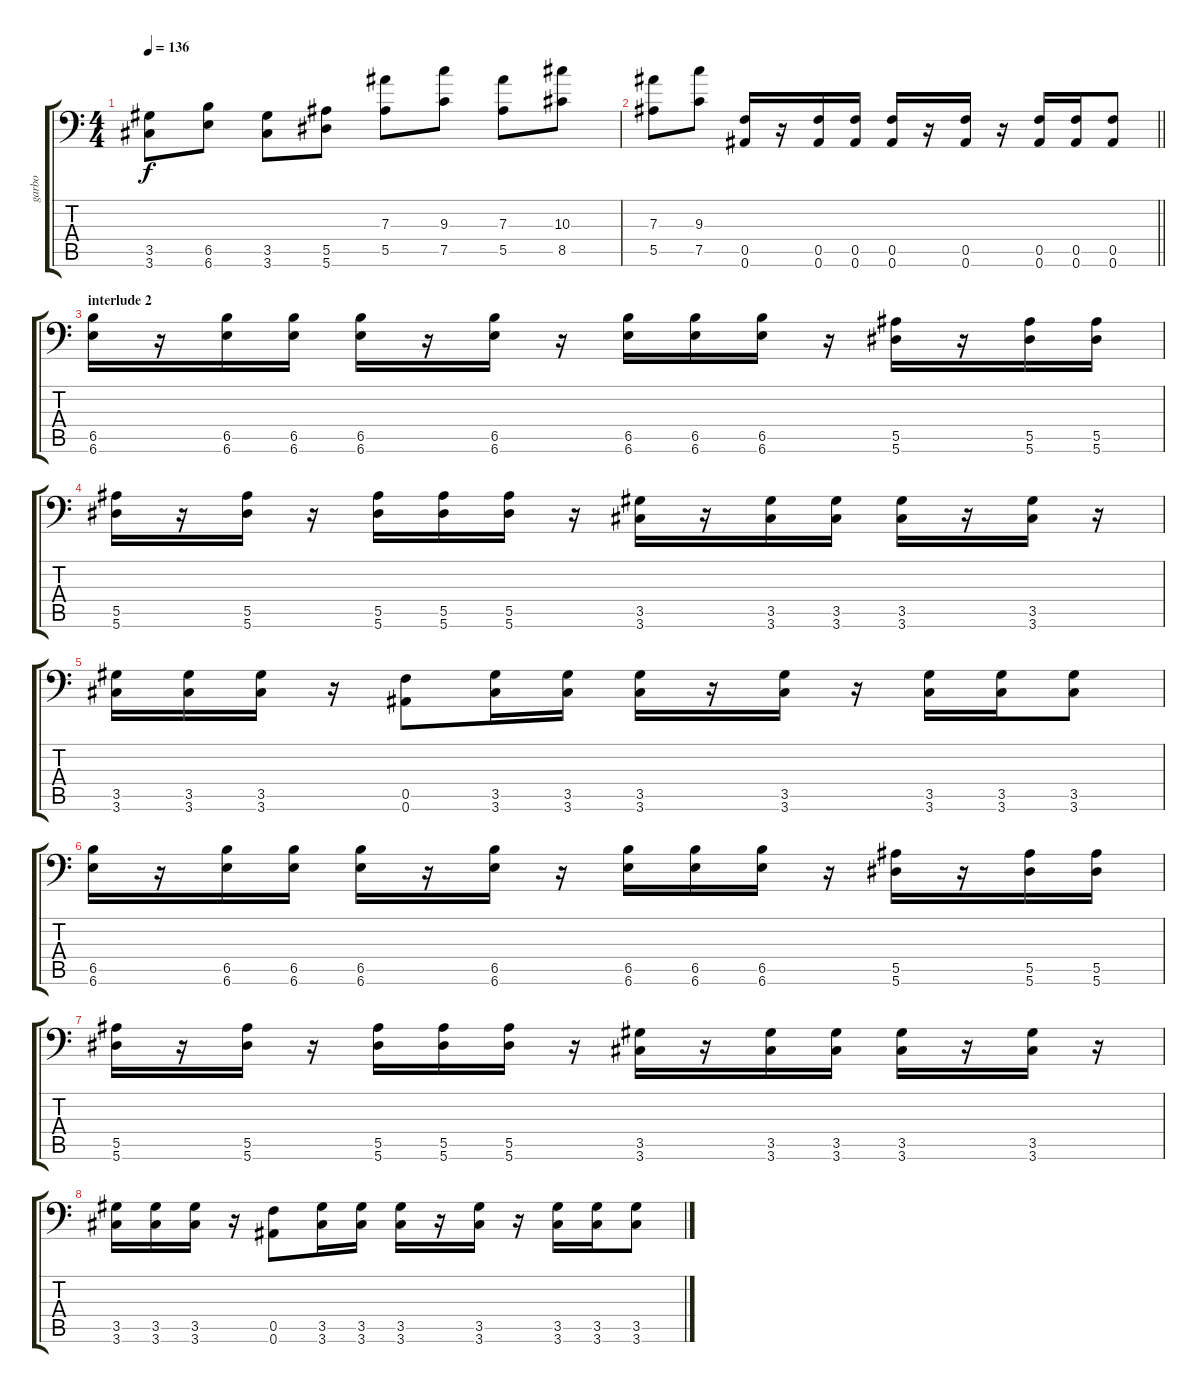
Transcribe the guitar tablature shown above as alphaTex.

\track ("garbo" "garbo") {instrument overdrivenguitar}
\staff {score tabs}
\tuning (C4 G3 Eb3 Bb2 F2 Bb1) {hide}
\ts (4 4)
\tempo 136
\clef f4
\ks c
(3.5 3.6).8{dy f} (6.5 6.6).8 (3.5 3.6).8 (5.5 5.6).8 (7.3 5.5).8 (9.3 7.5).8 (7.3 5.5).8 (10.3 8.5).8 |
\barLineRight lightlight
(7.3 5.5).8 (9.3 7.5).8 (0.5 0.6).16 r.16 (0.5 0.6).16 (0.5 0.6).16 (0.5 0.6).16 r.16 (0.5 0.6).16 r.16 (0.5 0.6).16 (0.5 0.6).16 (0.5 0.6).8 |
\section ("" "interlude 2")
(6.5 6.6).16 r.16 (6.5 6.6).16 (6.5 6.6).16 (6.5 6.6).16 r.16 (6.5 6.6).16 r.16 (6.5 6.6).16 (6.5 6.6).16 (6.5 6.6).16 r.16 (5.5 5.6).16 r.16 (5.5 5.6).16 (5.5 5.6).16 |
(5.5 5.6).16 r.16 (5.5 5.6).16 r.16 (5.5 5.6).16 (5.5 5.6).16 (5.5 5.6).16 r.16 (3.5 3.6).16 r.16 (3.5 3.6).16 (3.5 3.6).16 (3.5 3.6).16 r.16 (3.5 3.6).16 r.16 |
(3.5 3.6).16 (3.5 3.6).16 (3.5 3.6).16 r.16 (0.5 0.6).8 (3.5 3.6).16 (3.5 3.6).16 (3.5 3.6).16 r.16 (3.5 3.6).16 r.16 (3.5 3.6).16 (3.5 3.6).16 (3.5 3.6).8 |
(6.5 6.6).16 r.16 (6.5 6.6).16 (6.5 6.6).16 (6.5 6.6).16 r.16 (6.5 6.6).16 r.16 (6.5 6.6).16 (6.5 6.6).16 (6.5 6.6).16 r.16 (5.5 5.6).16 r.16 (5.5 5.6).16 (5.5 5.6).16 |
(5.5 5.6).16 r.16 (5.5 5.6).16 r.16 (5.5 5.6).16 (5.5 5.6).16 (5.5 5.6).16 r.16 (3.5 3.6).16 r.16 (3.5 3.6).16 (3.5 3.6).16 (3.5 3.6).16 r.16 (3.5 3.6).16 r.16 |
(3.5 3.6).16 (3.5 3.6).16 (3.5 3.6).16 r.16 (0.5 0.6).8 (3.5 3.6).16 (3.5 3.6).16 (3.5 3.6).16 r.16 (3.5 3.6).16 r.16 (3.5 3.6).16 (3.5 3.6).16 (3.5 3.6).8
